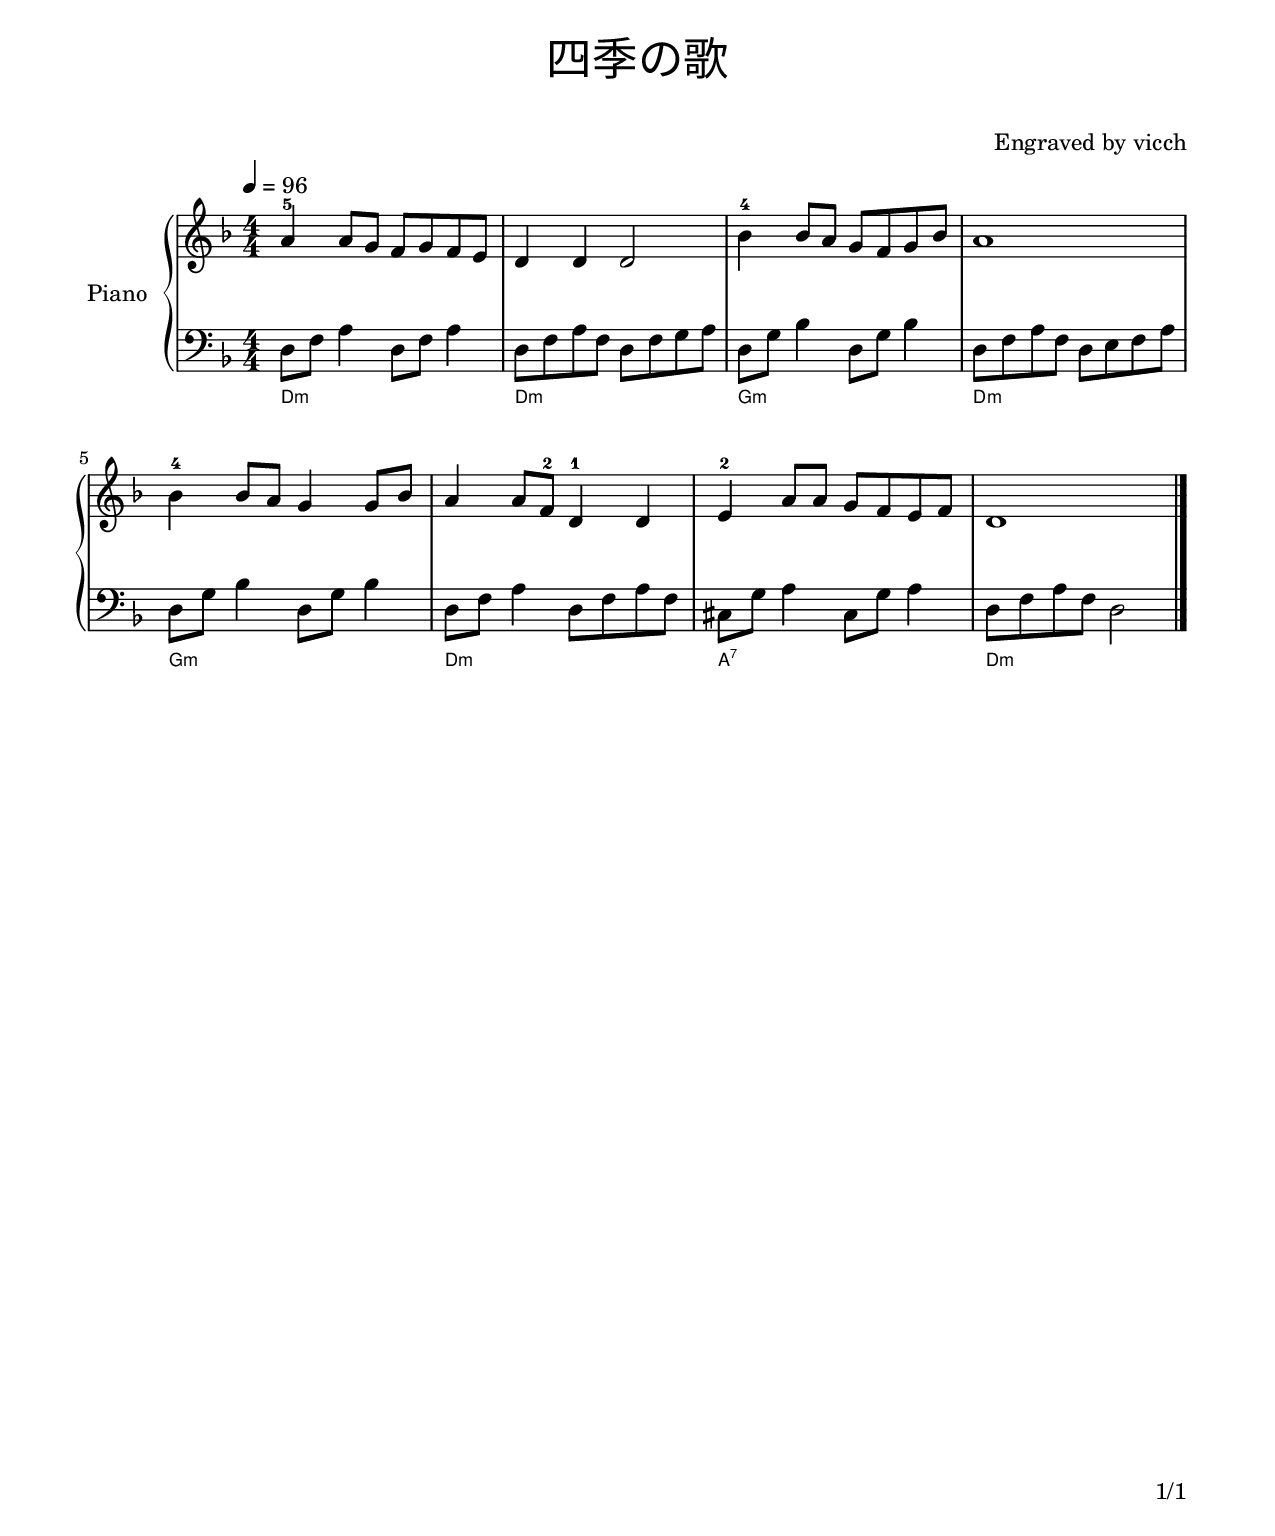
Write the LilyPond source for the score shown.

\version "2.24.3"

#(define title      "四季の歌")
#(define title-font "FangSong")
#(define sequence   "EveryonePiano 500")
#(define total-page 1)

\include "../base.ly"

\markup \vspace #1.25

Aseven = { cs8 g8 a4    }
Dmi    = { d8  f8 a4    }
Dmii   = { d8  f8 a8 f8 }
Gm     = { d8  g8 bf4   }

\score {
  \new PianoStaff \with {
    instrumentName = "Piano"
  } <<
    \new Staff {
      \tempo 4 = 96
      \clef treble
      \key f \major
      \time 4/4
      
      a'4^5  a'8  g'8 f'8 g'8 f'8 e'8  | d'4 d'4       d'2       | bf'4^4 bf'8 a'8 g'8 f'8 g'8 bf'8 | a'1 | \break
      bf'4^4 bf'8 a'8 g'4     g'8 bf'8 | a'4 a'8 f'8^2 d'4^1 d'4 | e'4^2  a'8  a'8 g'8 f'8 e'8 f'8  | d'1 | \bar "|."
    }
    \new Staff {
      \clef bass
      \key f \major
      \time 4/4
      
      \Dmi \Dmi | \Dmii d8 f8 g8 a8 | \Gm     \Gm     | \Dmii d8 e8 f8 a8 |
      \Gm  \Gm  | \Dmi  \Dmii       | \Aseven \Aseven | \Dmii d2          |
    }
    \chords {
      d1:m | d1:m | g1:m | d1:m |
      g1:m | d1:m | a1:7 | d1:m |
    }
  >>
  \layout {}
  \midi {}
}
